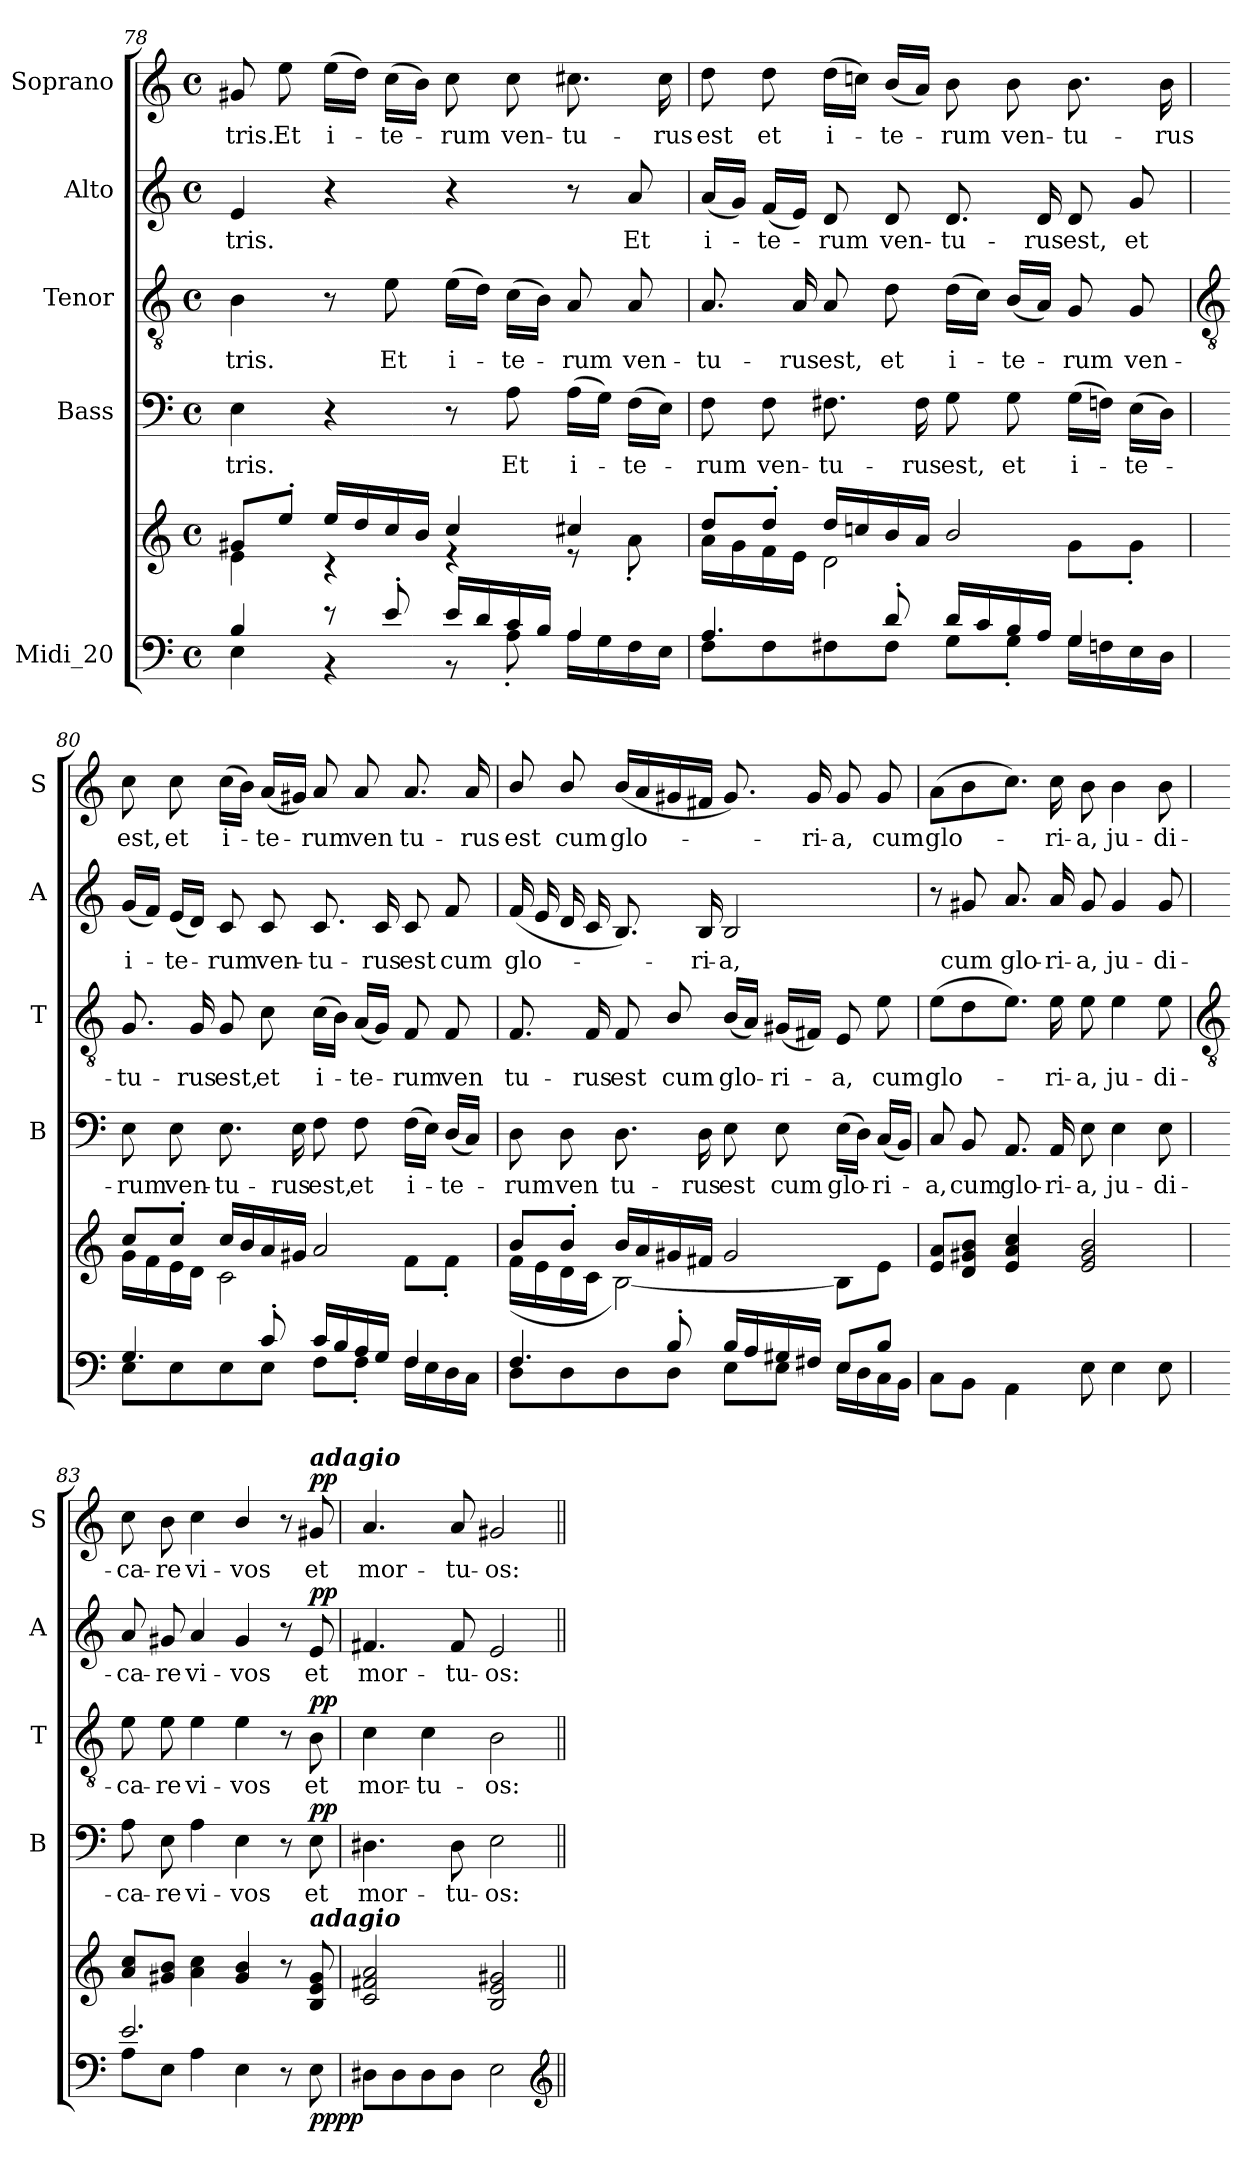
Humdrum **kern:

**kern	**kern	**dynam	**kern	**text	**dynam	**kern	**text	**dynam	**kern	**text	**dynam	**kern	**text	**dynam
*part5	*part5	*part5	*part4	*part4	*part4	*part3	*part3	*part3	*part2	*part2	*part2	*part1	*part1	*part1
*staff6	*staff5	*staff5/6	*staff4	*staff4	*staff4	*staff3	*staff3	*staff3	*staff2	*staff2	*staff2	*staff1	*staff1	*staff1
*I"Midi_20	*	*	*I"Bass	*	*	*I"Tenor	*	*	*I"Alto	*	*	*I"Soprano	*	*
*	*	*	*I'B	*	*	*I'T	*	*	*I'A	*	*	*I'S	*	*
!!LO:LB:g=z
*clefF4	*clefG2	*	*clefF4	*	*	*clefGv2	*	*	*clefG2	*	*	*clefG2	*	*
*k[]	*k[]	*	*k[]	*	*	*k[]	*	*	*k[]	*	*	*k[]	*	*
*C:	*C:	*	*C:	*	*	*C:	*	*	*C:	*	*	*C:	*	*
*M4/4	*M4/4	*	*M4/4	*	*	*M4/4	*	*	*M4/4	*	*	*M4/4	*	*
*met(c)	*met(c)	*	*met(c)	*	*	*met(c)	*	*	*met(c)	*	*	*met(c)	*	*
=78	=78	=78	=78	=78	=78	=78	=78	=78	=78	=78	=78	=78	=78	=78
*^	*^	*	*	*	*	*	*	*	*	*	*	*	*	*
!	!	!	!	!	!	!LO:LY:b	!	!	!LO:LY:b	!	!	!LO:LY:b	!	!	!LO:LY:b	!
4B/	4E\	8g#X/L	4e\	.	4E	-tris.	.	4B	-tris.	.	4e	-tris.	.	8g#X	-tris.	.
!	!	!	!	!	!	!	!	!	!	!	!	!	!	!	!LO:LY:b	!
.	.	8ee'/J	.	.	.	.	.	.	.	.	.	.	.	8ee	Et	.
!	!	!	!	!	!	!	!	!	!	!	!	!	!	!	!LO:LY:b	!
8r	4r	16ee/LL	4r	.	4r	.	.	8r	.	.	4r	.	.	(>16eeLL	i-	.
.	.	16dd/	.	.	.	.	.	.	.	.	.	.	.	16ddJJ)	.	.
!	!	!	!	!	!	!	!	!	!LO:LY:b	!	!	!	!	!	!LO:LY:b	!
8e'/	.	16cc/	.	.	.	.	.	8e	Et	.	.	.	.	(>16ccLL	te-	.
.	.	16b/JJ	.	.	.	.	.	.	.	.	.	.	.	16bJJ)	.	.
!	!	!	!	!	!	!	!	!	!LO:LY:b	!	!	!	!	!	!LO:LY:b	!
16e/LL	8r	4cc/	4r	.	8r	.	.	(>16eLL	i-	.	4r	.	.	8cc	rum	.
16d/	.	.	.	.	.	.	.	16dJJ)	.	.	.	.	.	.	.	.
!	!	!	!	!	!	!LO:LY:b	!	!	!LO:LY:b	!	!	!	!	!	!LO:LY:b	!
16c/	8A'\	.	.	.	8A	Et	.	(>16cLL	te-	.	.	.	.	8cc	ven-	.
16B/JJ	.	.	.	.	.	.	.	16BJJ)	.	.	.	.	.	.	.	.
!	!	!	!	!	!	!LO:LY:b	!	!	!LO:LY:b	!	!	!	!	!	!LO:LY:b	!
4A/	16A\LL	4cc#X/	8r	.	(>16ALL	i-	.	8A	rum	.	8r	.	.	8.cc#X	-tu-	.
.	16G\	.	.	.	16GJJ)	.	.	.	.	.	.	.	.	.	.	.
!	!	!	!	!	!	!LO:LY:b	!	!	!LO:LY:b	!	!	!LO:LY:b	!	!	!	!
.	16F\	.	8a'\	.	(>16FLL	te-	.	8A	ven-	.	8a	Et	.	.	.	.
!	!	!	!	!	!	!	!	!	!	!	!	!	!	!	!LO:LY:b	!
.	16E\JJ	.	.	.	16EJJ)	.	.	.	.	.	.	.	.	16cc#	-rus	.
=79	=79	=79	=79	=79	=79	=79	=79	=79	=79	=79	=79	=79	=79	=79	=79	=79
!	!	!	!	!	!	!LO:LY:b	!	!	!LO:LY:b	!	!	!LO:LY:b	!	!	!LO:LY:b	!
4.A/	8F\L	8dd/L	16a\LL	.	8F	rum	.	8.A	-tu-	.	(<16aLL	i-	.	8dd	est	.
.	.	.	16g\	.	.	.	.	.	.	.	16gJJ)	.	.	.	.	.
!	!	!	!	!	!	!LO:LY:b	!	!	!	!	!	!LO:LY:b	!	!	!LO:LY:b	!
.	8F\	8dd'/J	16f\	.	8F	ven-	.	.	.	.	(<16fLL	te-	.	8dd	et	.
!	!	!	!	!	!	!	!	!	!LO:LY:b	!	!	!	!	!	!	!
.	.	.	16e\JJ	.	.	.	.	16A	-rus	.	16eJJ)	.	.	.	.	.
!	!	!	!	!	!	!LO:LY:b	!	!	!LO:LY:b	!	!	!LO:LY:b	!	!	!LO:LY:b	!
.	8F#X\	16dd/LL	2d\	.	8.F#X	-tu-	.	8A	est,	.	8d	rum	.	(>16ddLL	i-	.
.	.	16ccn/	.	.	.	.	.	.	.	.	.	.	.	16ccnJJ)	.	.
!	!	!	!	!	!	!	!	!	!LO:LY:b	!	!	!LO:LY:b	!	!	!LO:LY:b	!
8d'/	8F#\J	16b/	.	.	.	.	.	8d	et	.	8d	ven-	.	(<16bLL	te-	.
!	!	!	!	!	!	!LO:LY:b	!	!	!	!	!	!	!	!	!	!
.	.	16a/JJ	.	.	16F#	-rus	.	.	.	.	.	.	.	16aJJ)	.	.
!	!	!	!	!	!	!LO:LY:b	!	!	!LO:LY:b	!	!	!LO:LY:b	!	!	!LO:LY:b	!
16d/LL	8G\L	2b/	.	.	8G	est,	.	(>16dLL	i-	.	8.d	-tu-	.	8b	rum	.
16c/	.	.	.	.	.	.	.	16cJJ)	.	.	.	.	.	.	.	.
!	!	!	!	!	!	!LO:LY:b	!	!	!LO:LY:b	!	!	!	!	!	!LO:LY:b	!
16B/	8G'\J	.	.	.	8G	et	.	(<16BLL	te-	.	.	.	.	8b	ven-	.
!	!	!	!	!	!	!	!	!	!	!	!	!LO:LY:b	!	!	!	!
16A/JJ	.	.	.	.	.	.	.	16AJJ)	.	.	16d	-rus	.	.	.	.
!	!	!	!	!	!	!LO:LY:b	!	!	!LO:LY:b	!	!	!LO:LY:b	!	!	!LO:LY:b	!
4G/	16G\LL	.	8g\L	.	(>16GLL	i-	.	8G	rum	.	8d	est,	.	8.b	-tu-	.
.	16Fn\	.	.	.	16FnJJ)	.	.	.	.	.	.	.	.	.	.	.
!	!	!	!	!	!	!LO:LY:b	!	!	!LO:LY:b	!	!	!LO:LY:b	!	!	!	!
.	16E\	.	8g'\J	.	(>16ELL	te-	.	8G	ven-	.	8g	et	.	.	.	.
!	!	!	!	!	!	!	!	!	!	!	!	!	!	!	!LO:LY:b	!
.	16D\JJ	.	.	.	16DJJ)	.	.	.	.	.	.	.	.	16b	-rus	.
!!LO:LB:g=z
=80	=80	=80	=80	=80	=80	=80	=80	=80	=80	=80	=80	=80	=80	=80	=80	=80
*	*	*	*	*	*	*	*	*clefGv2	*	*	*	*	*	*	*	*
!	!	!	!	!	!	!LO:LY:b	!	!	!LO:LY:b	!	!	!LO:LY:b	!	!	!LO:LY:b	!
4.G/	8E\L	8cc/L	16g\LL	.	8E	rum	.	8.G	-tu-	.	(<16gLL	i-	.	8cc	est,	.
.	.	.	16f\	.	.	.	.	.	.	.	16fJJ)	.	.	.	.	.
!	!	!	!	!	!	!LO:LY:b	!	!	!	!	!	!LO:LY:b	!	!	!LO:LY:b	!
.	8E\	8cc'/J	16e\	.	8E	ven-	.	.	.	.	(<16eLL	te-	.	8cc	et	.
!	!	!	!	!	!	!	!	!	!LO:LY:b	!	!	!	!	!	!	!
.	.	.	16d\JJ	.	.	.	.	16G	-rus	.	16dJJ)	.	.	.	.	.
!	!	!	!	!	!	!LO:LY:b	!	!	!LO:LY:b	!	!	!LO:LY:b	!	!	!LO:LY:b	!
.	8E\	16cc/LL	2c\	.	8.E	-tu-	.	8G	est,	.	8c	rum	.	(>16ccLL	i-	.
.	.	16b/	.	.	.	.	.	.	.	.	.	.	.	16bJJ)	.	.
!	!	!	!	!	!	!	!	!	!LO:LY:b	!	!	!LO:LY:b	!	!	!LO:LY:b	!
8c'/	8E\J	16a/	.	.	.	.	.	8c	et	.	8c	ven-	.	(<16aLL	te-	.
!	!	!	!	!	!	!LO:LY:b	!	!	!	!	!	!	!	!	!	!
.	.	16g#X/JJ	.	.	16E	-rus	.	.	.	.	.	.	.	16g#XJJ)	.	.
!	!	!	!	!	!	!LO:LY:b	!	!	!LO:LY:b	!	!	!LO:LY:b	!	!	!LO:LY:b	!
16c/LL	8F\L	2a/	.	.	8F	est,	.	(>16cLL	i-	.	8.c	-tu-	.	8a	rum	.
16B/	.	.	.	.	.	.	.	16BJJ)	.	.	.	.	.	.	.	.
!	!	!	!	!	!	!LO:LY:b	!	!	!LO:LY:b	!	!	!	!	!	!LO:LY:b	!
16A/	8F'\J	.	.	.	8F	et	.	(<16ALL	te-	.	.	.	.	8a	ven	.
!	!	!	!	!	!	!	!	!	!	!	!	!LO:LY:b	!	!	!	!
16G/JJ	.	.	.	.	.	.	.	16GJJ)	.	.	16c	-rus	.	.	.	.
!	!	!	!	!	!	!LO:LY:b	!	!	!LO:LY:b	!	!	!LO:LY:b	!	!	!LO:LY:b	!
4F/	16F\LL	.	8f\L	.	(>16FLL	i-	.	8F	rum	.	8c	est	.	8.a	tu-	.
.	16E\	.	.	.	16EJJ)	.	.	.	.	.	.	.	.	.	.	.
!	!	!	!	!	!	!LO:LY:b	!	!	!LO:LY:b	!	!	!LO:LY:b	!	!	!	!
.	16D\	.	8f'\J	.	(<16DLL	te-	.	8F	ven	.	8f	cum	.	.	.	.
!	!	!	!	!	!	!	!	!	!	!	!	!	!	!	!LO:LY:b	!
.	16C\JJ	.	.	.	16CJJ)	.	.	.	.	.	.	.	.	16a	-rus	.
=81	=81	=81	=81	=81	=81	=81	=81	=81	=81	=81	=81	=81	=81	=81	=81	=81
!	!	!	!	!	!	!LO:LY:b	!	!	!LO:LY:b	!	!	!LO:LY:b	!	!	!LO:LY:b	!
4.F/	8D\L	8b/L	(<16f\LL	.	8D	rum	.	8.F	tu-	.	(<16fLL	glo-	.	8b/	est	.
.	.	.	16e\	.	.	.	.	.	.	.	16e	.	.	.	.	.
!	!	!	!	!	!	!LO:LY:b	!	!	!	!	!	!	!	!	!LO:LY:b	!
.	8D\	8b'/J	16d\	.	8D	ven	.	.	.	.	16d	.	.	8b/	cum	.
!	!	!	!	!	!	!	!	!	!LO:LY:b	!	!	!	!	!	!	!
.	.	.	16c\JJ	.	.	.	.	16F	-rus	.	16c	.	.	.	.	.
!	!	!	!	!	!	!LO:LY:b	!	!	!LO:LY:b	!	!	!	!	!	!LO:LY:b	!
.	8D\	16b/LL	[2B\)	.	8.D	tu-	.	8F	est	.	8.BJ)	.	.	(<16bLL	glo-	.
.	.	16a/	.	.	.	.	.	.	.	.	.	.	.	16a	.	.
!	!	!	!	!	!	!	!	!	!LO:LY:b	!	!	!	!	!	!	!
8B'/	8D\J	16g#X/	.	.	.	.	.	8B/	cum	.	.	.	.	16g#X	.	.
!	!	!	!	!	!	!LO:LY:b	!	!	!	!	!	!LO:LY:b	!	!	!	!
.	.	16f#X/JJ	.	.	16D	-rus	.	.	.	.	16B	ri-	.	16f#XJJ	.	.
!	!	!	!	!	!	!LO:LY:b	!	!	!LO:LY:b	!	!	!LO:LY:b	!	!	!	!
16B/LL	8E\L	2g#/	.	.	8E	est	.	(<16BLL	glo-	.	2B	-a,	.	8.g#)	.	.
16A/	.	.	.	.	.	.	.	16AJJ)	.	.	.	.	.	.	.	.
!	!	!	!	!	!	!LO:LY:b	!	!	!LO:LY:b	!	!	!	!	!	!	!
16G#X/	8E\J	.	.	.	8E	cum	.	(<16G#XLL	ri-	.	.	.	.	.	.	.
!	!	!	!	!	!	!	!	!	!	!	!	!	!	!	!LO:LY:b	!
16F#X/JJ	.	.	.	.	.	.	.	16F#XJJ)	.	.	.	.	.	16g#	ri-	.
!	!	!	!	!	!	!LO:LY:b	!	!	!LO:LY:b	!	!	!	!	!	!LO:LY:b	!
8E/L	16E\LL	.	8B\L]	.	(>16ELL	glo-	.	8E	a,	.	.	.	.	8g#	-a,	.
.	16D\	.	.	.	16DJJ)	.	.	.	.	.	.	.	.	.	.	.
!	!	!	!	!	!	!LO:LY:b	!	!	!LO:LY:b	!	!	!	!	!	!LO:LY:b	!
8B/J	16C\	.	8e\J	.	(<16CLL	ri-	.	8e	cum	.	.	.	.	8g#	cum	.
.	16BB\JJ	.	.	.	16BBJJ)	.	.	.	.	.	.	.	.	.	.	.
=82	=82	=82	=82	=82	=82	=82	=82	=82	=82	=82	=82	=82	=82	=82	=82	=82
!	!	!	!	!	!	!LO:LY:b	!	!	!LO:LY:b	!	!	!	!	!	!LO:LY:b	!
1ryy	8C\L	8e/ 8a/L	1ryy	.	8C	a,	.	(>8eL	glo-	.	8r	.	.	(>8aL	glo-	.
!	!	!	!	!	!	!LO:LY:b	!	!	!	!	!	!LO:LY:b	!	!	!	!
.	8BB\J	8d/ 8g#X/ 8b/J	.	.	8BB	cum	.	8d	.	.	8g#X	cum	.	8b	.	.
!	!	!	!	!	!	!LO:LY:b	!	!	!	!	!	!LO:LY:b	!	!	!	!
.	4AA\	4e/ 4a/ 4cc/	.	.	8.AA	glo-	.	8.eJ)	.	.	8.a	glo-	.	8.ccJ)	.	.
!	!	!	!	!	!	!LO:LY:b	!	!	!LO:LY:b	!	!	!LO:LY:b	!	!	!LO:LY:b	!
.	.	.	.	.	16AA	-ri-	.	16e	ri-	.	16a	-ri-	.	16cc	ri-	.
!	!	!	!	!	!	!LO:LY:b	!	!	!LO:LY:b	!	!	!LO:LY:b	!	!	!LO:LY:b	!
.	8E\	2e/ 2g#/ 2b/	.	.	8E	-a,	.	8e	-a,	.	8g#	-a,	.	8b	-a,	.
!	!	!	!	!	!	!LO:LY:b	!	!	!LO:LY:b	!	!	!LO:LY:b	!	!	!LO:LY:b	!
.	4E\	.	.	.	4E	ju-	.	4e	ju-	.	4g#	ju-	.	4b	ju-	.
!	!	!	!	!	!	!LO:LY:b	!	!	!LO:LY:b	!	!	!LO:LY:b	!	!	!LO:LY:b	!
.	8E\	.	.	.	8E	-di-	.	8e	-di-	.	8g#	-di-	.	8b	-di-	.
*	*	*v	*v	*	*	*	*	*	*	*	*	*	*	*	*	*
!!LO:LB:g=z
=83	=83	=83	=83	=83	=83	=83	=83	=83	=83	=83	=83	=83	=83	=83	=83
*	*	*	*	*	*	*	*clefGv2	*	*	*	*	*	*	*	*
!	!	!	!	!	!LO:LY:b	!	!	!LO:LY:b	!	!	!LO:LY:b	!	!	!LO:LY:b	!
2.e/	8AL	8a 8ccL	.	8A	-ca-	.	8e	-ca-	.	8a	-ca-	.	8cc	-ca-	.
!	!	!	!	!	!LO:LY:b	!	!	!LO:LY:b	!	!	!LO:LY:b	!	!	!LO:LY:b	!
.	8EJ	8g#X 8bJ	.	8E	-re	.	8e	-re	.	8g#X	-re	.	8b	-re	.
!	!	!	!	!	!LO:LY:b	!	!	!LO:LY:b	!	!	!LO:LY:b	!	!	!LO:LY:b	!
.	4A	4a 4cc	.	4A	vi-	.	4e	vi-	.	4a	vi-	.	4cc	vi-	.
!	!	!	!	!	!LO:LY:b	!	!	!LO:LY:b	!	!	!LO:LY:b	!	!	!LO:LY:b	!
.	4E	4g#/ 4b/	.	4E	-vos	.	4e	-vos	.	4g#	-vos	.	4b/	-vos	.
8ryy	8r	8r	.	8r	.	.	8r	.	.	8r	.	.	8r	.	.
!	!	!	!	!	!	!	!	!	!	!	!	!	!LO:TX:a:Bi:t=adagio	!	!
!	!	!LO:TX:a:Bi:t=adagio	!	!	!	!	!	!	!	!	!	!	!	!	!
!	!	!	!LO:DY:b=2	!	!LO:LY:b	!	!	!LO:LY:b	!	!	!LO:LY:b	!	!	!LO:LY:b	!
!	!	!	!LO:DY:n=1:b	!	!	!LO:DY:b	!	!	!LO:DY:b	!	!	!LO:DY:b	!	!	!LO:DY:b
8ryy	8E	8B 8e 8g#	pp pp	8E	et	pp	8B	et	pp	8e	et	pp	8g#X	et	pp
=84	=84	=84	=84	=84	=84	=84	=84	=84	=84	=84	=84	=84	=84	=84	=84
!	!	!	!	!	!LO:LY:b	!	!	!LO:LY:b	!	!	!LO:LY:b	!	!	!LO:LY:b	!
1ryy	8D#XL	2c 2f#X 2a	.	4.D#X	mor-	.	4c	mor-	.	4.f#X	mor-	.	4.a	mor-	.
.	8D#	.	.	.	.	.	.	.	.	.	.	.	.	.	.
!	!	!	!	!	!	!	!	!LO:LY:b	!	!	!	!	!	!	!
.	8D#	.	.	.	.	.	4c	-tu-	.	.	.	.	.	.	.
!	!	!	!	!	!LO:LY:b	!	!	!	!	!	!LO:LY:b	!	!	!LO:LY:b	!
.	8D#J	.	.	8D#	-tu-	.	.	.	.	8f#	-tu-	.	8a	-tu-	.
!	!	!	!	!	!LO:LY:b	!	!	!LO:LY:b	!	!	!LO:LY:b	!	!	!LO:LY:b	!
.	2E	2B 2e 2g#X	.	2E	-os:	.	2B	-os:	.	2e	-os:	.	2g#X	-os:	.
*v	*v	*	*	*	*	*	*	*	*	*	*	*	*	*	*
*clefG2	*	*	*	*	*	*	*	*	*	*	*	*	*	*
=||	=||	=||	=||	=||	=||	=||	=||	=||	=||	=||	=||	=||	=||	=||
*-	*-	*-	*-	*-	*-	*-	*-	*-	*-	*-	*-	*-	*-	*-
